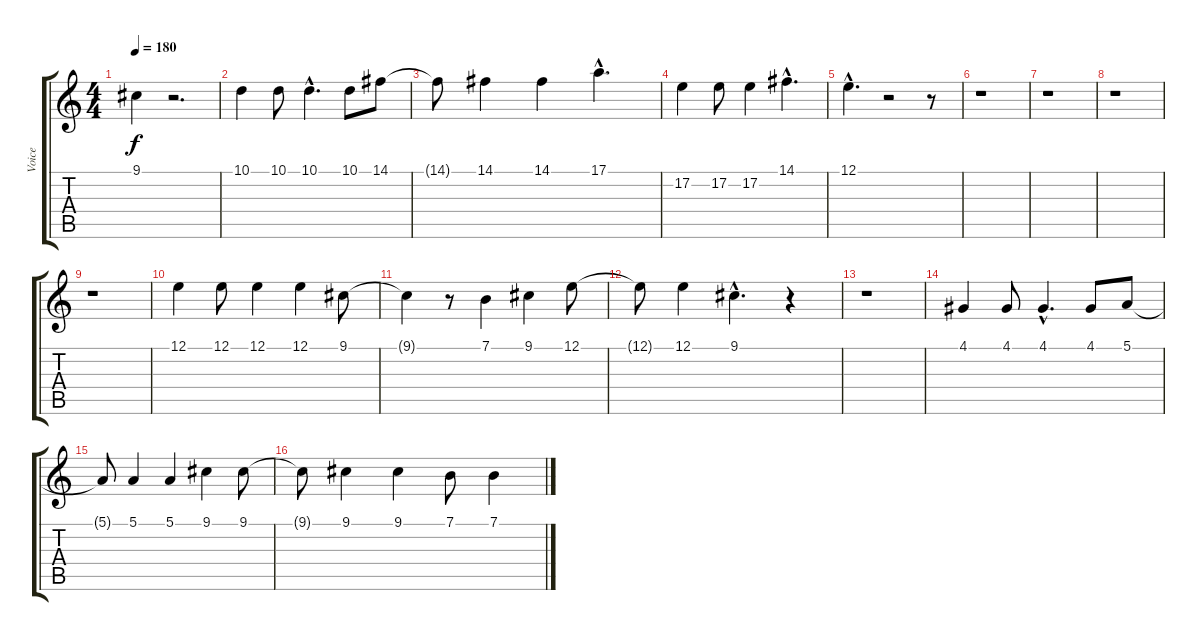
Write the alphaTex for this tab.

\track ("Voice" "Voice") {instrument lead3calliope}
\staff {score tabs}
\tuning (E4 B3 G3 D3 A2 E2) {hide}
\ts (4 4)
\tempo 180
\clef g2
\ks c
9.1{t}.4{dy f} r.2{d} |
10.1.4 10.1.8 10.1{hac}.4{d} 10.1.8 14.1.8 |
14.1{t}.8 14.1.4 14.1.4 17.1{hac}.4{d} |
17.2.4 17.2.8 17.2.4 14.1{hac}.4{d} |
12.1{hac}.4{d} r.2 r.8 |
r.1 |
r.1 |
r.1 |
r.1 |
12.1.4 12.1.8 12.1.4 12.1.4 9.1.8 |
9.1{t}.4 r.8 7.1.4 9.1.4 12.1.8 |
12.1{t}.8 12.1.4 9.1{hac}.4{d} r.4 |
r.1 |
4.1.4 4.1.8 4.1{hac}.4{d} 4.1.8 5.1.8 |
5.1{t}.8 5.1.4 5.1.4 9.1.4 9.1.8 |
9.1{t}.8 9.1.4 9.1.4 7.1.8 7.1.4
